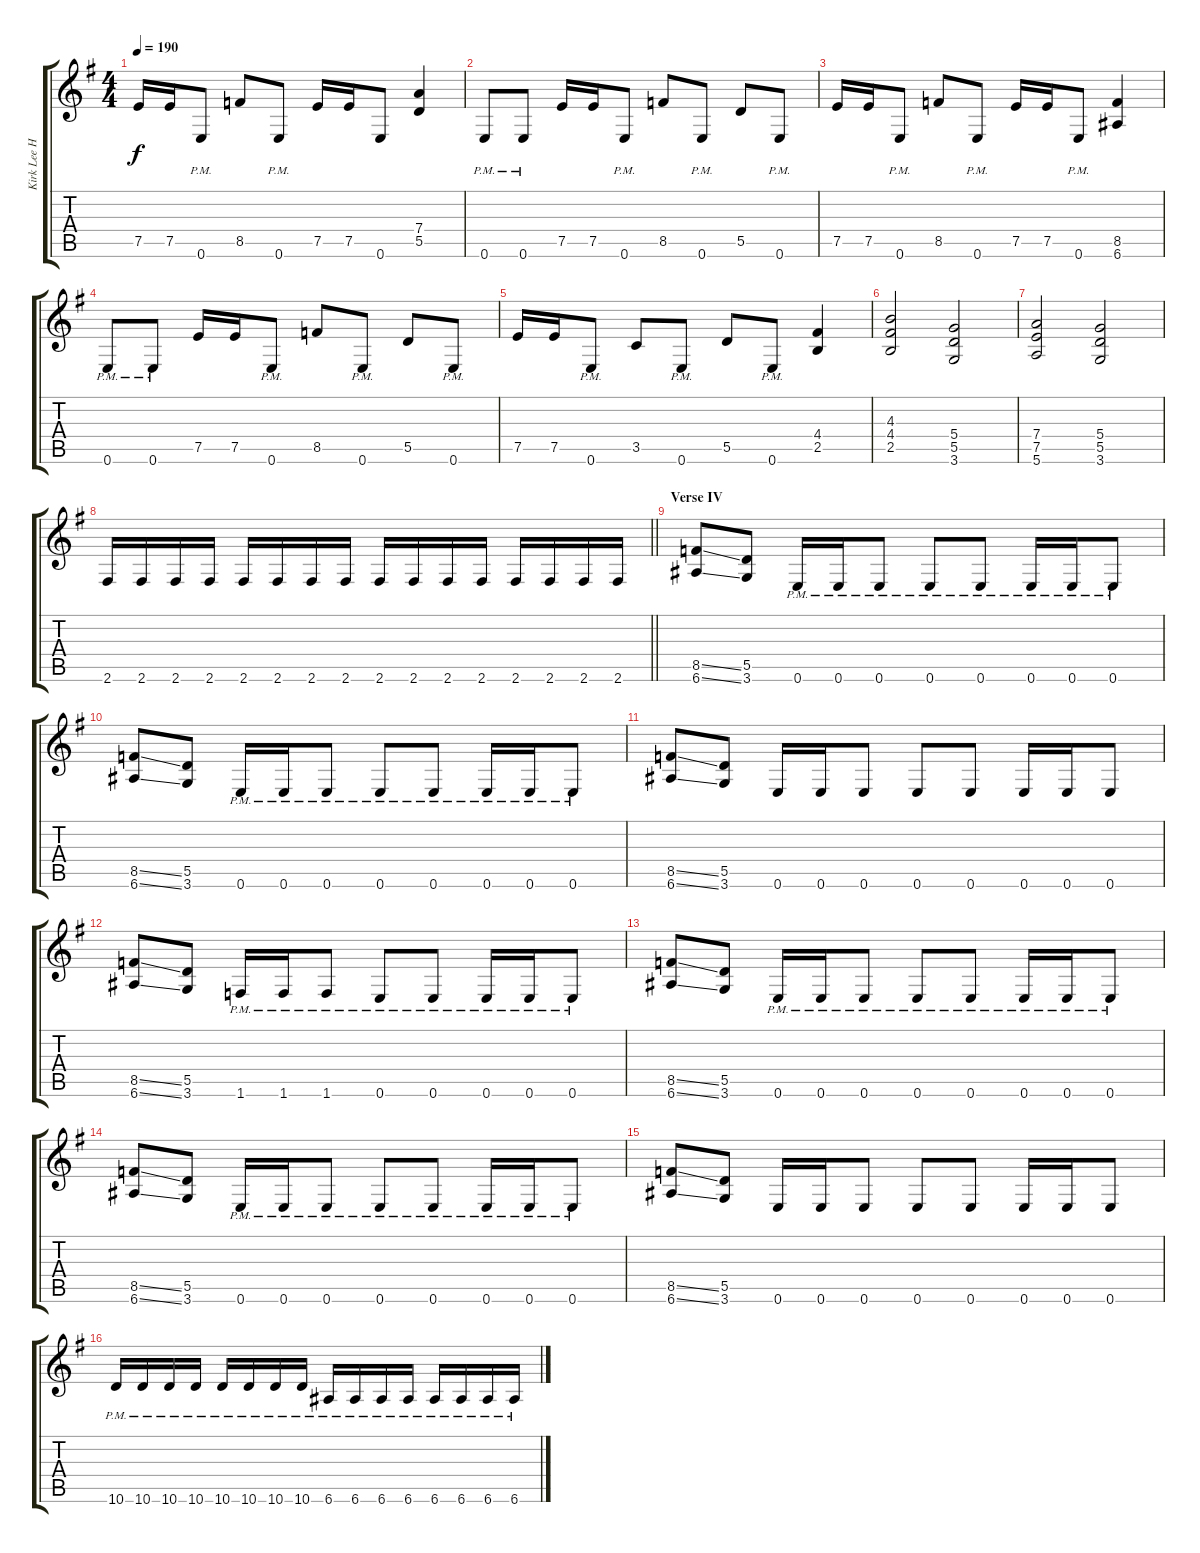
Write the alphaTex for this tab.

\track ("Kirk Lee Hammett - Lead Guitar" "Kirk Lee H") {instrument distortionguitar}
\staff {score tabs}
\tuning (E4 B3 G3 D3 A2 E2) {hide}
\ts (4 4)
\tempo 190
\clef g2
\ks eminor
7.5.16{dy f} 7.5.16 0.6{pm}.8 8.5.8 0.6{pm}.8 7.5.16 7.5.16 0.6.8 (7.4 5.5).4 |
0.6{pm}.8 0.6{pm}.8 7.5.16 7.5.16 0.6{pm}.8 8.5.8 0.6{pm}.8 5.5.8 0.6{pm}.8 |
7.5.16 7.5.16 0.6{pm}.8 8.5.8 0.6{pm}.8 7.5.16 7.5.16 0.6{pm}.8 (8.5 6.6).4 |
0.6{pm}.8 0.6{pm}.8 7.5.16 7.5.16 0.6{pm}.8 8.5.8 0.6{pm}.8 5.5.8 0.6{pm}.8 |
7.5.16 7.5.16 0.6{pm}.8 3.5.8 0.6{pm}.8 5.5.8 0.6{pm}.8 (4.4 2.5).4 |
(4.3 4.4 2.5).2 (5.4 5.5 3.6).2 |
(7.4 7.5 5.6).2 (5.4 5.5 3.6).2 |
\barLineRight lightlight
2.6.16 2.6.16 2.6.16 2.6.16 2.6.16 2.6.16 2.6.16 2.6.16 2.6.16 2.6.16 2.6.16 2.6.16 2.6.16 2.6.16 2.6.16 2.6.16 |
\section ("" "Verse IV")
(8.5{ss} 6.6{ss}).8 (5.5 3.6).8 0.6{pm}.16 0.6{pm}.16 0.6{pm}.8 0.6{pm}.8 0.6{pm}.8 0.6{pm}.16 0.6{pm}.16 0.6{pm}.8 |
(8.5{ss} 6.6{ss}).8 (5.5 3.6).8 0.6{pm}.16 0.6{pm}.16 0.6{pm}.8 0.6{pm}.8 0.6{pm}.8 0.6{pm}.16 0.6{pm}.16 0.6{pm}.8 |
(8.5{ss} 6.6{ss}).8 (5.5 3.6).8 0.6.16 0.6.16 0.6.8 0.6.8 0.6.8 0.6.16 0.6.16 0.6.8 |
(8.5{ss} 6.6{ss}).8 (5.5 3.6).8 1.6{pm}.16 1.6{pm}.16 1.6{pm}.8 0.6{pm}.8 0.6{pm}.8 0.6{pm}.16 0.6{pm}.16 0.6{pm}.8 |
(8.5{ss} 6.6{ss}).8 (5.5 3.6).8 0.6{pm}.16 0.6{pm}.16 0.6{pm}.8 0.6{pm}.8 0.6{pm}.8 0.6{pm}.16 0.6{pm}.16 0.6{pm}.8 |
(8.5{ss} 6.6{ss}).8 (5.5 3.6).8 0.6{pm}.16 0.6{pm}.16 0.6{pm}.8 0.6{pm}.8 0.6{pm}.8 0.6{pm}.16 0.6{pm}.16 0.6{pm}.8 |
(8.5{ss} 6.6{ss}).8 (5.5 3.6).8 0.6.16 0.6.16 0.6.8 0.6.8 0.6.8 0.6.16 0.6.16 0.6.8 |
10.6{pm}.16 10.6{pm}.16 10.6{pm}.16 10.6{pm}.16 10.6{pm}.16 10.6{pm}.16 10.6{pm}.16 10.6{pm}.16 6.6{pm}.16 6.6{pm}.16 6.6{pm}.16 6.6{pm}.16 6.6{pm}.16 6.6{pm}.16 6.6{pm}.16 6.6{pm}.16
